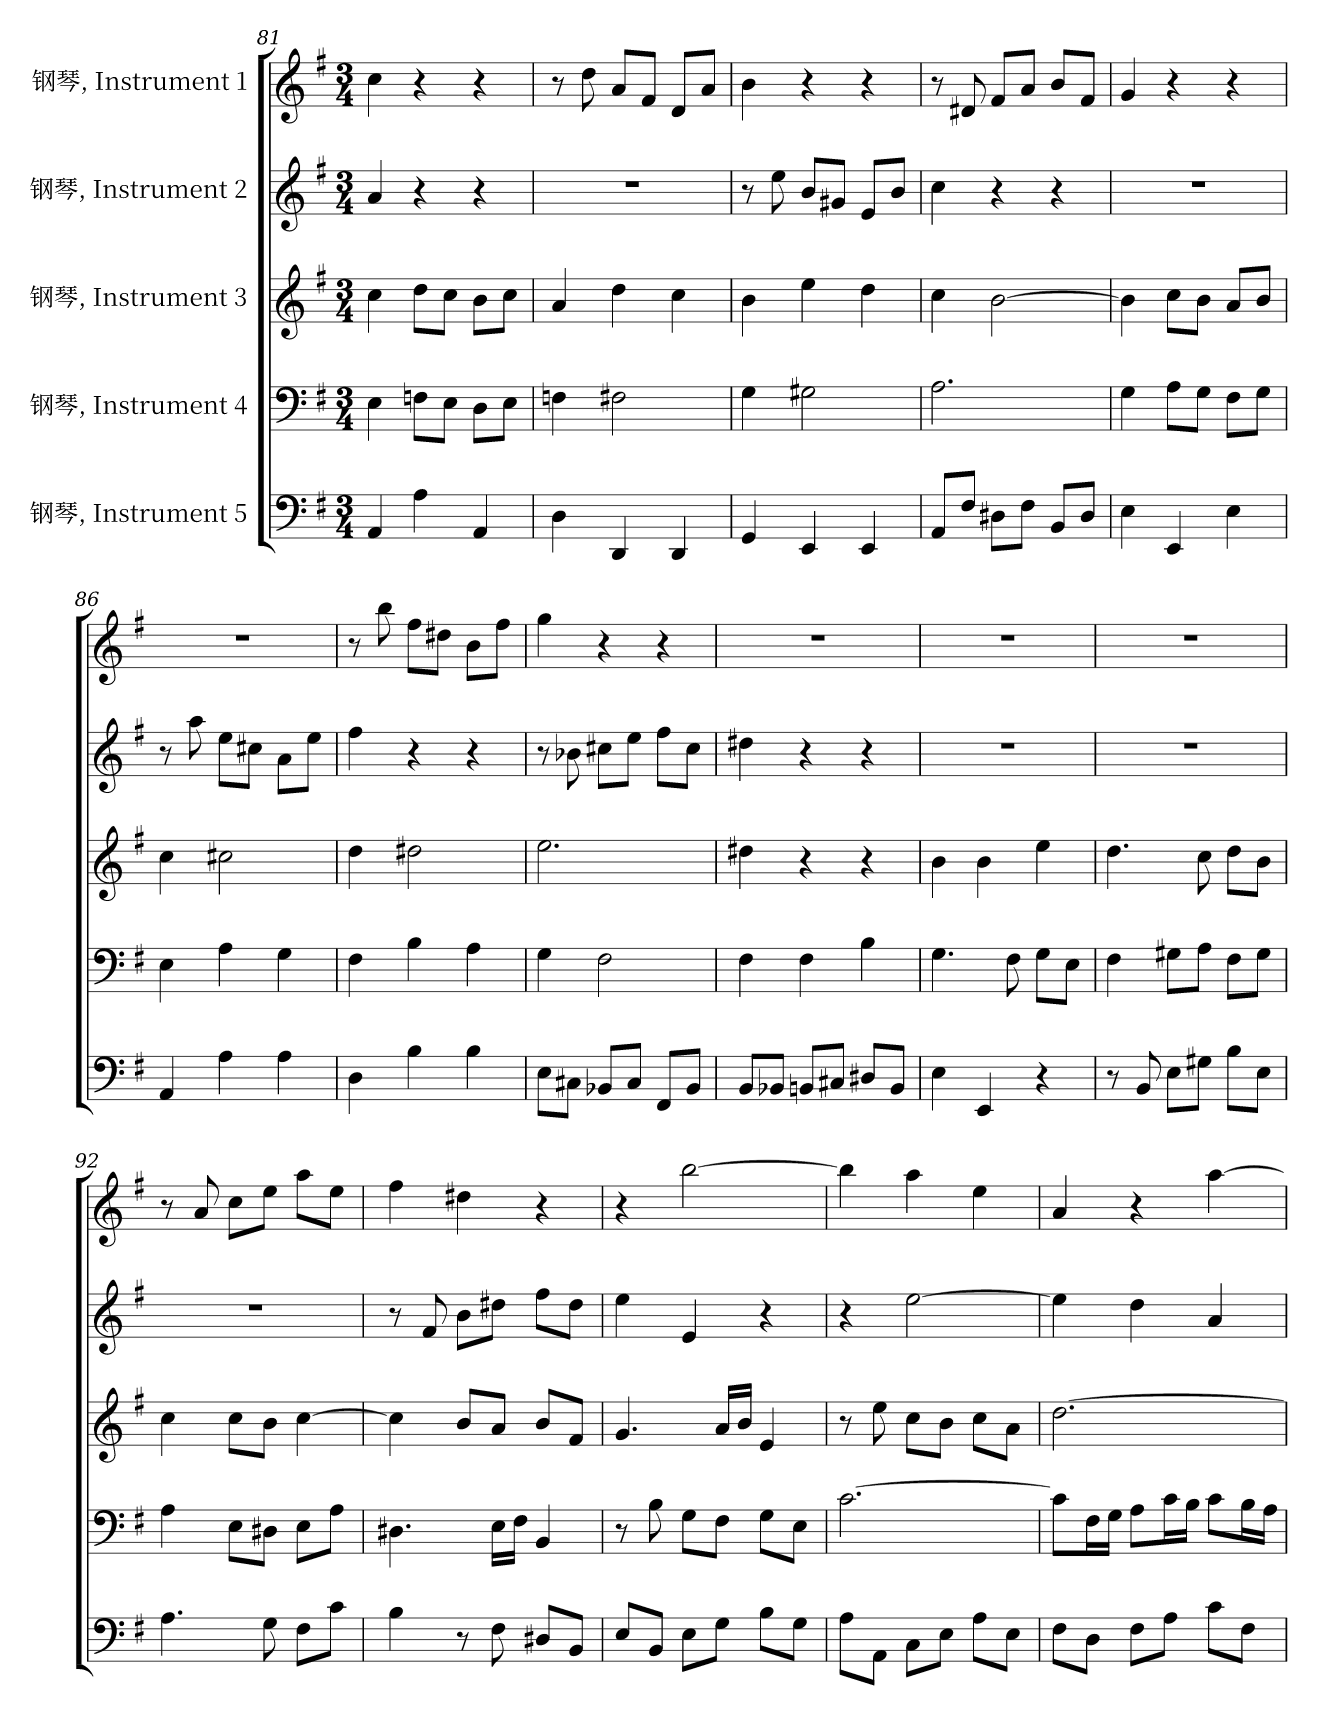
**kern	**kern	**kern	**kern	**kern
*part5	*part4	*part3	*part2	*part1
*staff5	*staff4	*staff3	*staff2	*staff1
*I"钢琴, Instrument 5	*I"钢琴, Instrument 4	*I"钢琴, Instrument 3	*I"钢琴, Instrument 2	*I"钢琴, Instrument 1
*clefF4	*clefF4	*clefG2	*clefG2	*clefG2
*k[f#]	*k[f#]	*k[f#]	*k[f#]	*k[f#]
*M3/4	*M3/4	*M3/4	*M3/4	*M3/4
=81	=81	=81	=81	=81
4AA/	4E\	4cc\	4a/	4cc\
4A\	8Fn\L	8dd\L	4r	4r
.	8E\J	8cc\J	.	.
4AA/	8D\L	8b\L	4r	4r
.	8E\J	8cc\J	.	.
=82	=82	=82	=82	=82
4D\	4Fn\	4a/	2.r	8r
.	.	.	.	8dd\
4DD/	2F#X\	4dd\	.	8a/L
.	.	.	.	8f#/J
4DD/	.	4cc\	.	8d/L
.	.	.	.	8a/J
!!LO:PB:g=z
=83	=83	=83	=83	=83
4GG/	4G\	4b\	8r	4b\
.	.	.	8ee\	.
4EE/	2G#X\	4ee\	8b/L	4r
.	.	.	8g#X/J	.
4EE/	.	4dd\	8e/L	4r
.	.	.	8b/J	.
=84	=84	=84	=84	=84
8AA/L	2.A\	4cc\	4cc\	8r
8F#/J	.	.	.	8d#X/
8D#X\L	.	[2b\	4r	8f#/L
8F#\J	.	.	.	8a/J
8BB/L	.	.	4r	8b/L
8D#/J	.	.	.	8f#/J
=85	=85	=85	=85	=85
4E\	4G\	4b\]	2.r	4g/
4EE/	8A\L	8cc\L	.	4r
.	8G\J	8b\J	.	.
4E\	8F#\L	8a/L	.	4r
.	8G\J	8b/J	.	.
=86	=86	=86	=86	=86
4AA/	4E\	4cc\	8r	2.r
.	.	.	8aa\	.
4A\	4A\	2cc#X\	8ee\L	.
.	.	.	8cc#X\J	.
4A\	4G\	.	8a\L	.
.	.	.	8ee\J	.
=87	=87	=87	=87	=87
4D\	4F#\	4dd\	4ff#\	8r
.	.	.	.	8bb\
4B\	4B\	2dd#X\	4r	8ff#\L
.	.	.	.	8dd#X\J
4B\	4A\	.	4r	8b\L
.	.	.	.	8ff#\J
!!LO:LB:g=z
=88	=88	=88	=88	=88
8E\L	4G\	2.ee\	8r	4gg\
8C#X\J	.	.	8b-X\	.
8BB-X/L	2F#\	.	8cc#X\L	4r
8C#/J	.	.	8ee\J	.
8FF#/L	.	.	8ff#\L	4r
8BB-/J	.	.	8cc#\J	.
=89	=89	=89	=89	=89
8BB/L	4F#\	4dd#X\	4dd#X\	2.r
8BB-X/J	.	.	.	.
8BBn/L	4F#\	4r	4r	.
8C#X/J	.	.	.	.
8D#X/L	4B\	4r	4r	.
8BB/J	.	.	.	.
=90	=90	=90	=90	=90
4E\	4.G\	4b\	2.r	2.r
4EE/	.	4b\	.	.
.	8F#\	.	.	.
4r	8G\L	4ee\	.	.
.	8E\J	.	.	.
=91	=91	=91	=91	=91
8r	4F#\	4.dd\	2.r	2.r
8BB/	.	.	.	.
8E\L	8G#X\L	.	.	.
8G#X\J	8A\J	8cc\	.	.
8B\L	8F#\L	8dd\L	.	.
8E\J	8G#\J	8b\J	.	.
=92	=92	=92	=92	=92
4.A\	4A\	4cc\	2.r	8r
.	.	.	.	8a/
.	8E\L	8cc\L	.	8cc\L
8G\	8D#X\J	8b\J	.	8ee\J
8F#\L	8E\L	[4cc\	.	8aa\L
8c\J	8A\J	.	.	8ee\J
!!LO:PB:g=z
=93	=93	=93	=93	=93
4B\	4.D#X\	4cc\]	8r	4ff#\
.	.	.	8f#/	.
8r	.	8b/L	8b\L	4dd#X\
8F#\	16E\LL	8a/J	8dd#X\J	.
.	16F#\JJ	.	.	.
8D#X/L	4BB/	8b/L	8ff#\L	4r
8BB/J	.	8f#/J	8dd#\J	.
=94	=94	=94	=94	=94
8E/L	8r	4.g/	4ee\	4r
8BB/J	8B\	.	.	.
8E\L	8G\L	.	4e/	[2bb\
8G\J	8F#\J	16a/LL	.	.
.	.	16b/JJ	.	.
8B\L	8G\L	4e/	4r	.
8G\J	8E\J	.	.	.
=95	=95	=95	=95	=95
8A\L	[2.c\	8r	4r	4bb\]
8AA\J	.	8ee\	.	.
8C\L	.	8cc\L	[2ee\	4aa\
8E\J	.	8b\J	.	.
8A\L	.	8cc\L	.	4ee\
8E\J	.	8a\J	.	.
=96	=96	=96	=96	=96
8F#\L	8c\L]	[2.dd\	4ee\]	4a/
8D\J	16F#\L	.	.	.
.	16G\JJ	.	.	.
8F#\L	8A\L	.	4dd\	4r
8A\J	16c\L	.	.	.
.	16B\JJ	.	.	.
8c\L	8c\L	.	4a/	[4aa\
8F#\J	16B\L	.	.	.
.	16A\JJ	.	.	.
=	=	=	=	=
*-	*-	*-	*-	*-
